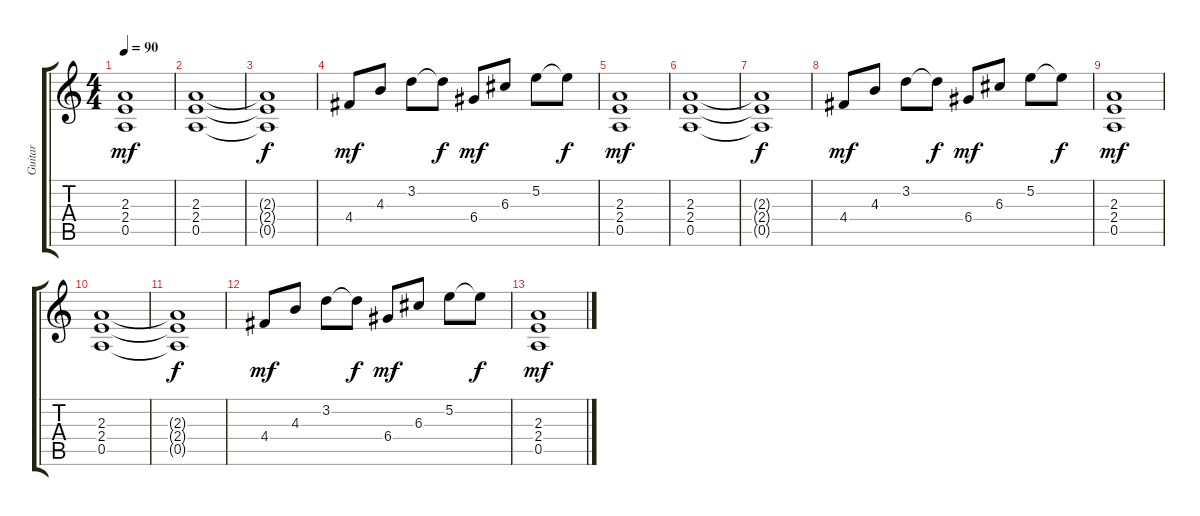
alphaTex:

\track ("Guitar" "Guitar") {instrument overdrivenguitar}
\staff {score tabs}
\tuning (E4 B3 G3 D3 A2 E2) {hide}
\ts (4 4)
\tempo 90
\clef g2
\ks c
(2.3 2.4 0.5).1{dy mf} |
(2.3 2.4 0.5).1 |
(2.3{t} 2.4{t} 0.5{t}).1{dy f} |
4.4.8{dy mf} 4.3.8 3.2.8 3.2{t}.8{dy f} 6.4.8{dy mf} 6.3.8 5.2.8 5.2{t}.8{dy f} |
(2.3 2.4 0.5).1{dy mf} |
(2.3 2.4 0.5).1 |
(2.3{t} 2.4{t} 0.5{t}).1{dy f} |
4.4.8{dy mf} 4.3.8 3.2.8 3.2{t}.8{dy f} 6.4.8{dy mf} 6.3.8 5.2.8 5.2{t}.8{dy f} |
(2.3 2.4 0.5).1{dy mf} |
(2.3 2.4 0.5).1 |
(2.3{t} 2.4{t} 0.5{t}).1{dy f} |
4.4.8{dy mf} 4.3.8 3.2.8 3.2{t}.8{dy f} 6.4.8{dy mf} 6.3.8 5.2.8 5.2{t}.8{dy f} |
(2.3 2.4 0.5).1{dy mf}
